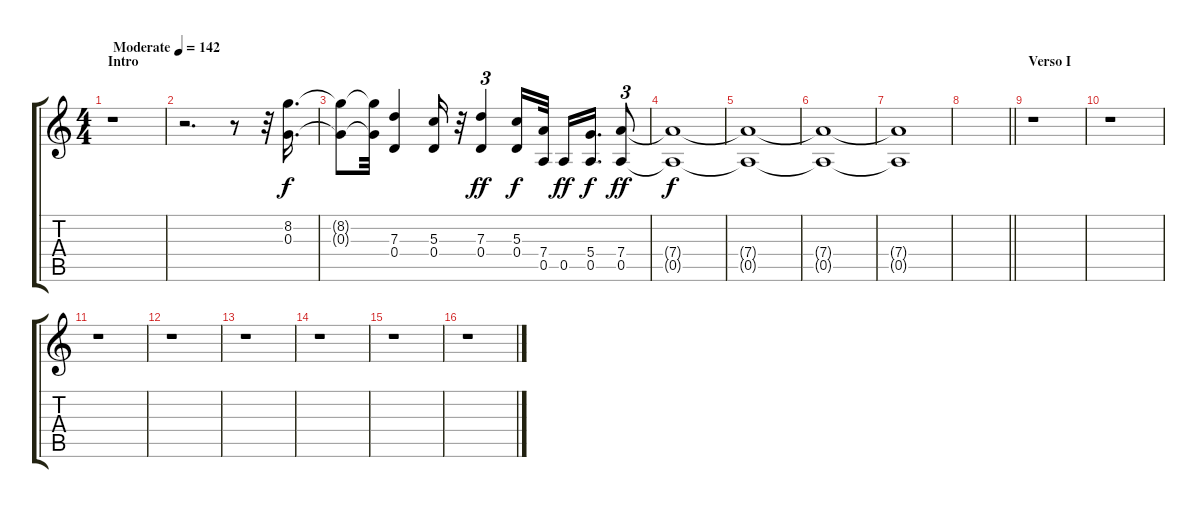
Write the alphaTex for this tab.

\track "" {instrument distortionguitar}
\staff {score tabs}
\tuning (E4 B3 G3 D3 A2 E2) {hide}
\ts (4 4)
\section ("" "Intro")
\tempo (142 "Moderate")
\clef g2
\ks c
r.1{dy f instrument distortionguitar} |
r.2{d} r.8 r.32 (8.2 0.3).16{d} |
(8.2{t} 0.3{t}).8 (8.2{t} 0.3{t}).32 (7.3 0.4).4 (5.3 0.4).16 r.32 (7.3 0.4).4{tu (3 2) dy ff} (5.3 0.4).16{dy f} (7.4 0.5).32 0.5.16{dy ff} (5.4 0.5).16{d dy f} (7.4 0.5).8{tu (3 2) dy ff} |
(7.4{t} 0.5{t}).1{dy f} |
(7.4{t} 0.5{t}).1 |
(7.4{t} 0.5{t}).1 |
(7.4{t} 0.5{t}).1 |
\barLineRight lightlight
|
\section ("" "Verso I")
r.1 |
r.1 |
r.1 |
r.1 |
r.1 |
r.1 |
r.1 |
r.1
